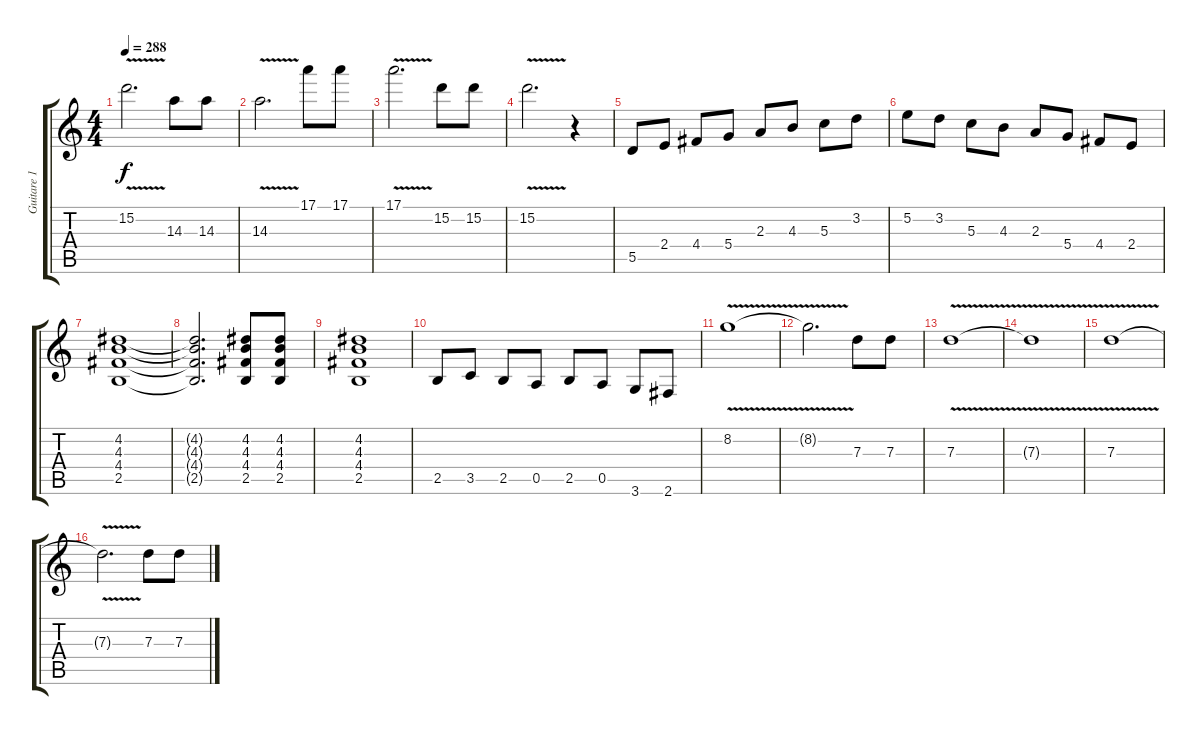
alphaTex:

\track ("Guitare 1" "Guitare 1") {instrument distortionguitar}
\staff {score tabs}
\tuning (E4 B3 G3 D3 A2 E2) {hide}
\ts (4 4)
\tempo 288
\clef g2
\ks c
15.2{v}.2{d dy f} 14.3.8 14.3.8 |
14.3{v}.2{d} 17.1.8 17.1.8 |
17.1{v}.2{d} 15.2.8 15.2.8 |
15.2{v}.2{d} r.4 |
5.5.8{instrument acousticguitarsteel} 2.4.8 4.4.8 5.4.8 2.3.8 4.3.8 5.3.8 3.2.8 |
5.2.8 3.2.8 5.3.8 4.3.8 2.3.8 5.4.8 4.4.8 2.4.8 |
(4.2 4.3 4.4 2.5).1 |
(4.2{t} 4.3{t} 4.4{t} 2.5{t}).2{d} (4.2 4.3 4.4 2.5).8 (4.2 4.3 4.4 2.5).8 |
(4.2 4.3 4.4 2.5).1 |
2.5.8 3.5.8 2.5.8 0.5.8 2.5.8 0.5.8 3.6.8 2.6.8 |
8.2{v}.1{instrument distortionguitar} |
8.2{t}.2{d} 7.3.8 7.3.8 |
7.3{v}.1 |
7.3{t}.1 |
7.3{v}.1 |
7.3{t}.2{d} 7.3.8 7.3.8
